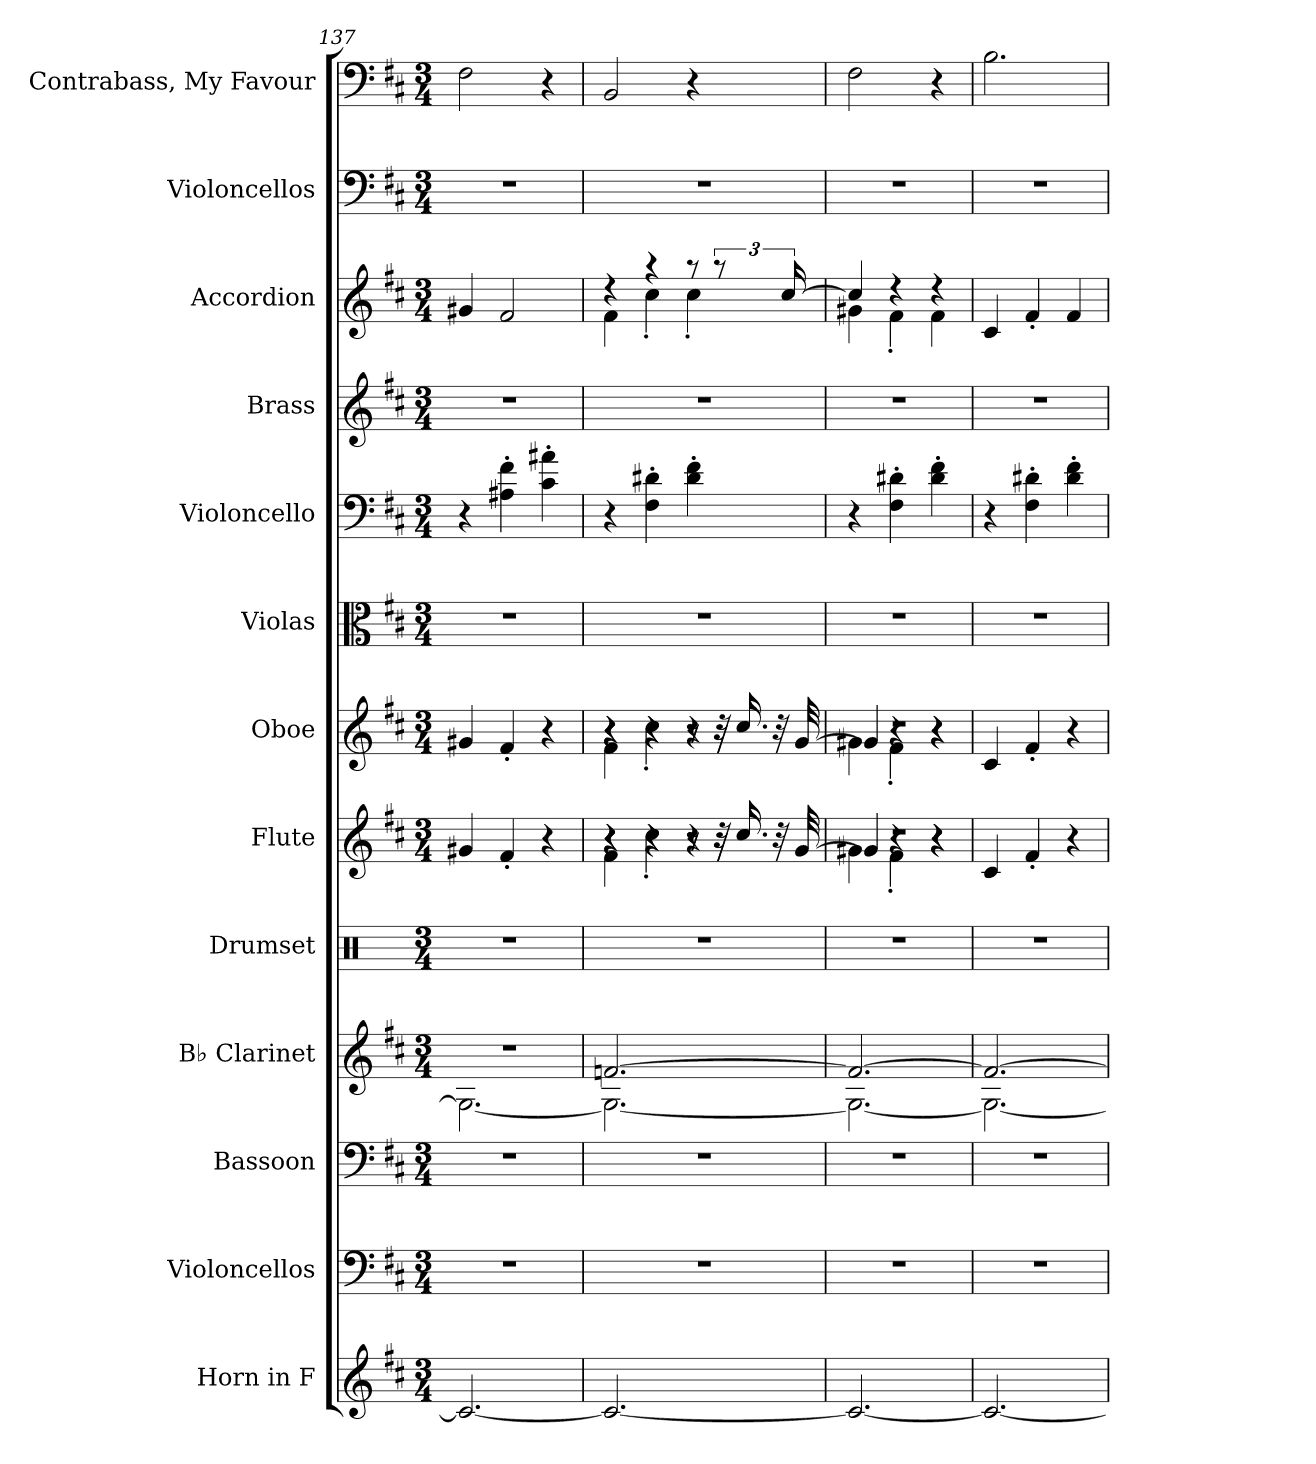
**kern	**kern	**kern	**kern	**kern	**kern	**kern	**kern	**kern	**kern	**kern	**kern	**kern
*part13	*part12	*part11	*part10	*part9	*part8	*part7	*part6	*part5	*part4	*part3	*part2	*part1
*staff13	*staff12	*staff11	*staff10	*staff9	*staff8	*staff7	*staff6	*staff5	*staff4	*staff3	*staff2	*staff1
*I"Horn in F	*I"Violoncellos	*I"Bassoon	*I"B♭ Clarinet	*I"Drumset	*I"Flute	*I"Oboe	*I"Violas	*I"Violoncello	*I"Brass	*I"Accordion	*I"Violoncellos	*I"Contrabass, My Favour
*	*I'Vcs.	*I'Bsn.	*I'B♭ Cl.	*I'D. Set	*I'Fl.	*I'Ob.	*I'Vlas.	*I'Vc.	*I'Br.	*I'Acc.	*I'Vcs.	*I'Cb.
*clefG2	*clefF4	*clefF4	*clefG2	*clefX	*clefG2	*clefG2	*clefC3	*clefF4	*clefG2	*clefG2	*clefF4	*clefF4
*ITrd4c7	*	*	*ITrd1c2	*	*	*	*	*	*	*	*	*ITrd7c12
*k[f#]	*k[f#c#]	*k[f#c#]	*k[]	*k[]	*k[f#c#]	*k[f#c#]	*k[f#c#]	*k[f#c#]	*k[f#c#]	*k[f#c#]	*k[f#c#]	*k[f#c#]
*M3/4	*M3/4	*M3/4	*M3/4	*M3/4	*M3/4	*M3/4	*M3/4	*M3/4	*M3/4	*M3/4	*M3/4	*M3/4
=137	=137	=137	=137	=137	=137	=137	=137	=137	=137	=137	=137	=137
*	*	*	*^	*	*	*	*	*	*	*	*	*
2.F#/_	2.r	2.r	2.r	2.F#\_	2.r	4g#X/	4g#X/	2.r	4r	2.r	4g#X/	2.r	2FF#\
.	.	.	.	.	.	4f#'/	4f#'/	.	4A#X\' 4f#\'	.	2f#/	.	.
.	.	.	.	.	.	4r	4r	.	4c#\' 4a#X\'	.	.	.	4r
=138	=138	=138	=138	=138	=138	=138	=138	=138	=138	=138	=138	=138	=138
*	*	*	*	*	*	*^	*^	*	*	*	*^	*	*
*	*	*	*	*	*	*	*^	*	*^	*	*	*	*	*	*	*
2.F#/_	2.r	2.r	[2.e-X/	2.F#\_	2.r	4r	4f#\	4r	4r	4f#\	4r	2.r	4r	2.r	4r	4f#\	2.r	2BBB/
.	.	.	.	.	.	4r	4cc#'\	4r	4r	4cc#'\	4r	.	4F#\' 4d#X\'	.	4r	4cc#'\	.	.
.	.	.	.	.	.	8r	4r	8r	8r	4r	8r	.	4d#\' 4f#\'	.	8r	4cc#'\	.	4r
.	.	.	.	.	.	32r	.	16r	32r	.	16r	.	.	.	12r	.	.	.
.	.	.	.	.	.	16.cc#/	.	.	16.cc#/	.	.	.	.	.	.	.	.	.
.	.	.	.	.	.	.	.	32r	.	.	32r	.	.	.	.	.	.	.
.	.	.	.	.	.	.	.	.	.	.	.	.	.	.	[24cc#/	.	.	.
.	.	.	.	.	.	.	.	[32g/	.	.	[32g/	.	.	.	.	.	.	.
=139	=139	=139	=139	=139	=139	=139	=139	=139	=139	=139	=139	=139	=139	=139	=139	=139	=139	=139
2.F#/_	2.r	2.r	2.e-/_	2.F#\_	2.r	2.r	4g#X\	4g/]	2.r	4g#X\	4g/]	2.r	4r	2.r	4cc#/]	4g#X\	2.r	2FF#\
.	.	.	.	.	.	.	4f#'\	4r	.	4f#'\	4r	.	4F#\' 4d#X\'	.	4r	4f#'\	.	.
.	.	.	.	.	.	.	4r	4r	.	4r	4r	.	4d#\' 4f#\'	.	4r	4f#\	.	4r
*	*	*	*	*	*	*v	*v	*v	*	*	*	*	*	*	*v	*v	*	*
*	*	*	*	*	*	*	*v	*v	*v	*	*	*	*	*	*
=140	=140	=140	=140	=140	=140	=140	=140	=140	=140	=140	=140	=140	=140
2.F#/_	2.r	2.r	2.e-/_	2.F#\_	2.r	4c#/	4c#/	2.r	4r	2.r	4c#/	2.r	2.BB\
.	.	.	.	.	.	4f#'/	4f#'/	.	4F#\' 4d#X\'	.	4f#'/	.	.
.	.	.	.	.	.	4r	4r	.	4d#\' 4f#\'	.	4f#/	.	.
*	*	*	*v	*v	*	*	*	*	*	*	*	*	*
=	=	=	=	=	=	=	=	=	=	=	=	=
*-	*-	*-	*-	*-	*-	*-	*-	*-	*-	*-	*-	*-
